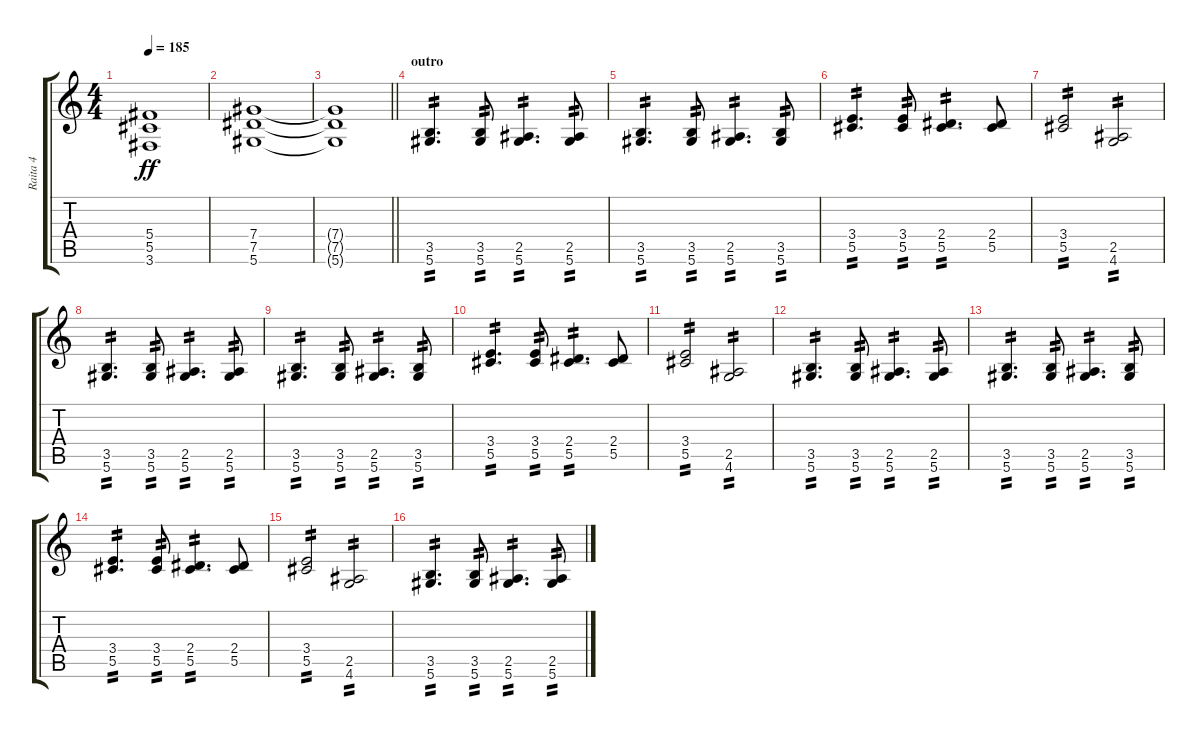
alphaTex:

\track ("Raita 4" "Raita 4") {instrument distortionguitar}
\staff {score tabs}
\tuning (Eb4 Bb3 Gb3 Db3 Ab2 Eb2) {hide}
\ts (4 4)
\tempo 185
\clef g2
\ks c
(5.4{t} 5.5{t} 3.6{t}).1{dy ff} |
(7.4 7.5 5.6).1 |
\barLineRight lightlight
(7.4{t} 7.5{t} 5.6{t}).1 |
\section ("" "outro")
(3.5 5.6).4{d tp 2 balance 0} (3.5 5.6).8{tp 2} (2.5 5.6).4{d tp 2} (2.5 5.6).8{tp 2} |
(3.5 5.6).4{d tp 2} (3.5 5.6).8{tp 2} (2.5 5.6).4{d tp 2} (3.5 5.6).8{tp 2} |
(3.4 5.5).4{d tp 2} (3.4 5.5).8{tp 2} (2.4 5.5).4{d tp 2} (2.4 5.5).8 |
(3.4 5.5).2{tp 2} (2.5 4.6).2{tp 2} |
(3.5 5.6).4{d tp 2} (3.5 5.6).8{tp 2} (2.5 5.6).4{d tp 2} (2.5 5.6).8{tp 2} |
(3.5 5.6).4{d tp 2} (3.5 5.6).8{tp 2} (2.5 5.6).4{d tp 2} (3.5 5.6).8{tp 2} |
(3.4 5.5).4{d tp 2} (3.4 5.5).8{tp 2} (2.4 5.5).4{d tp 2} (2.4 5.5).8 |
(3.4 5.5).2{tp 2} (2.5 4.6).2{tp 2} |
(3.5 5.6).4{d tp 2} (3.5 5.6).8{tp 2} (2.5 5.6).4{d tp 2} (2.5 5.6).8{tp 2} |
(3.5 5.6).4{d tp 2} (3.5 5.6).8{tp 2} (2.5 5.6).4{d tp 2} (3.5 5.6).8{tp 2} |
(3.4 5.5).4{d tp 2} (3.4 5.5).8{tp 2} (2.4 5.5).4{d tp 2} (2.4 5.5).8 |
(3.4 5.5).2{tp 2} (2.5 4.6).2{tp 2} |
(3.5 5.6).4{d tp 2} (3.5 5.6).8{tp 2} (2.5 5.6).4{d tp 2} (2.5 5.6).8{tp 2}
